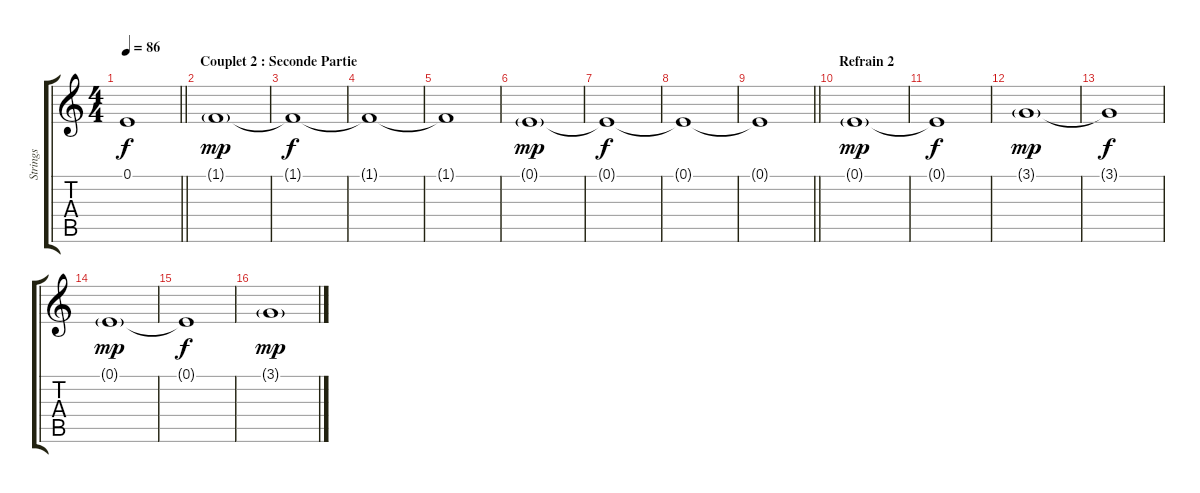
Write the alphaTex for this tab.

\track ("Strings" "Strings") {instrument choiraahs}
\staff {score tabs}
\tuning (E4 B3 G3 D3 A2 E2) {hide}
\ts (4 4)
\tempo 86
\clef g2
\barLineRight lightlight
\ks c
0.1{t}.1{dy f} |
\section ("" "Couplet 2 : Seconde Partie")
1.1{g}.1{dy mp} |
1.1{t}.1{dy f} |
1.1{t}.1 |
1.1{t}.1 |
0.1{g}.1{dy mp} |
0.1{t}.1{dy f} |
0.1{t}.1 |
\barLineRight lightlight
0.1{t}.1 |
\section ("" "Refrain 2")
0.1{g}.1{dy mp} |
0.1{t}.1{dy f} |
3.1{g}.1{dy mp} |
3.1{t}.1{dy f} |
0.1{g}.1{dy mp} |
0.1{t}.1{dy f} |
3.1{g}.1{dy mp}
